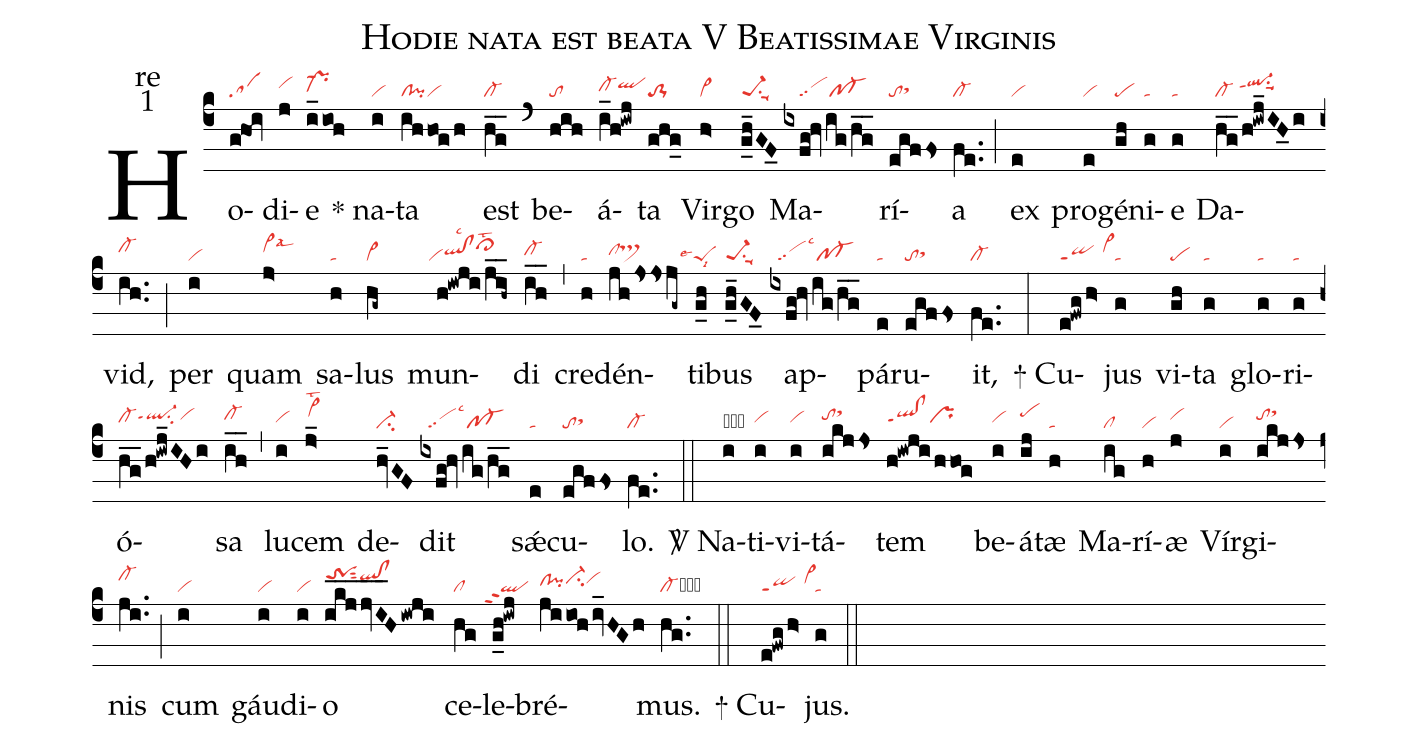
name:Hodie nata est beata V Beatissimae Virginis;
office-part:re;
mode:1;
nabc-lines:1;
%%
(c4) Ho(g@hoi|sa)di(j|vihi)e(i_ioh|pr-hh) <sp>*</sp> na(i|vi)ta(ihhog/h|cl!pivi) est(hg__|cl-) (`) be(hih|to)á(i_h!iwj|cl-hhqlhi)ta(ghg_|to-1) Vir(h>|vi>)go(g_h_GF_0|pe-1su1suu1) Ma(ixfg!hv/ig/hg__|////scpf-)rí(egffs|tosthh)a(fe..|cl-) (;) ex(e|vi) pro(e|vi)gé(gh|pe)ni(g|ta)e(g|ta) Da(hg__/h!iwj_IH_0i|cl-/ql-hippt1su1suu1)vid,(ih..|cl-hi) (;) per(i|vi) quam(j>|vi>hilsal6) sa(h|ta)lus(hg~|vi>) mun(h!iwji/ji__h~|``viqlhh!clhhlsc2cl>hjlst2)di(ih__|cl-hh) (,) cre(h|ta)dén(jhjsjsjg~|clhhts>hi)ti(g_h|````peSlse4lsi8)bus(g_h_GF_0|pe-1su1suu1) ap(ixfg!hv/ig/hg__|//scpf-lsc1)pá(e|ta)ru(egffs|tosthh)it,(fe..|cl-) (:)

<sp>+</sp> Cu(e!fwgh>|qippt1/vi>hi)jus(g|ta) vi(gh|pe)ta(g|ta) glo(g|ta)ri(g|ta)ó(hg__/h!iwj_IHi|cl-hhql-hippt1su2vihi)sa(ih__|cl-hi) (,) lu(i|vihh)cem(j>_|vi>hjlst2) de(hv_GF|ci-)dit(ixfg!hv/ig/hg__|//scpf-lsc1) sǽ(e|ta)cu(egffs|tosthh)lo.(fe..|cl-) (::)

<sp>V/</sp> Na(i|obvihh)ti(i|vihh)vi(i|vihh)tá(ikjJs|tohisthk)tem(h!iwji/hhog|qlhh!clhhppt1prhh) be(i|vihh)á(ij|pehj)tæ(h|ta) Ma(ig|cl)rí(h|vi)æ(j|vihi) Vír(i|vi)gi(ikjjs|tohisthk)nis(ji..|cl-hj) (;) cum(i|vi) gáu(i|vi)di(i|vi)o(ikj___jvI__H/iwji|trShjsut2qlhj!clhj) ce(hg|cl)le(g_h!iwj|``qlppt2)bré(jiiohiv_HGh|clhh!pihhci-hivihi)mus.(hg..|cl-cb) (::)

<sp>+</sp> Cu(e!fwgh>|qippt1/vi>hi)jus.(g|ta) (::)
